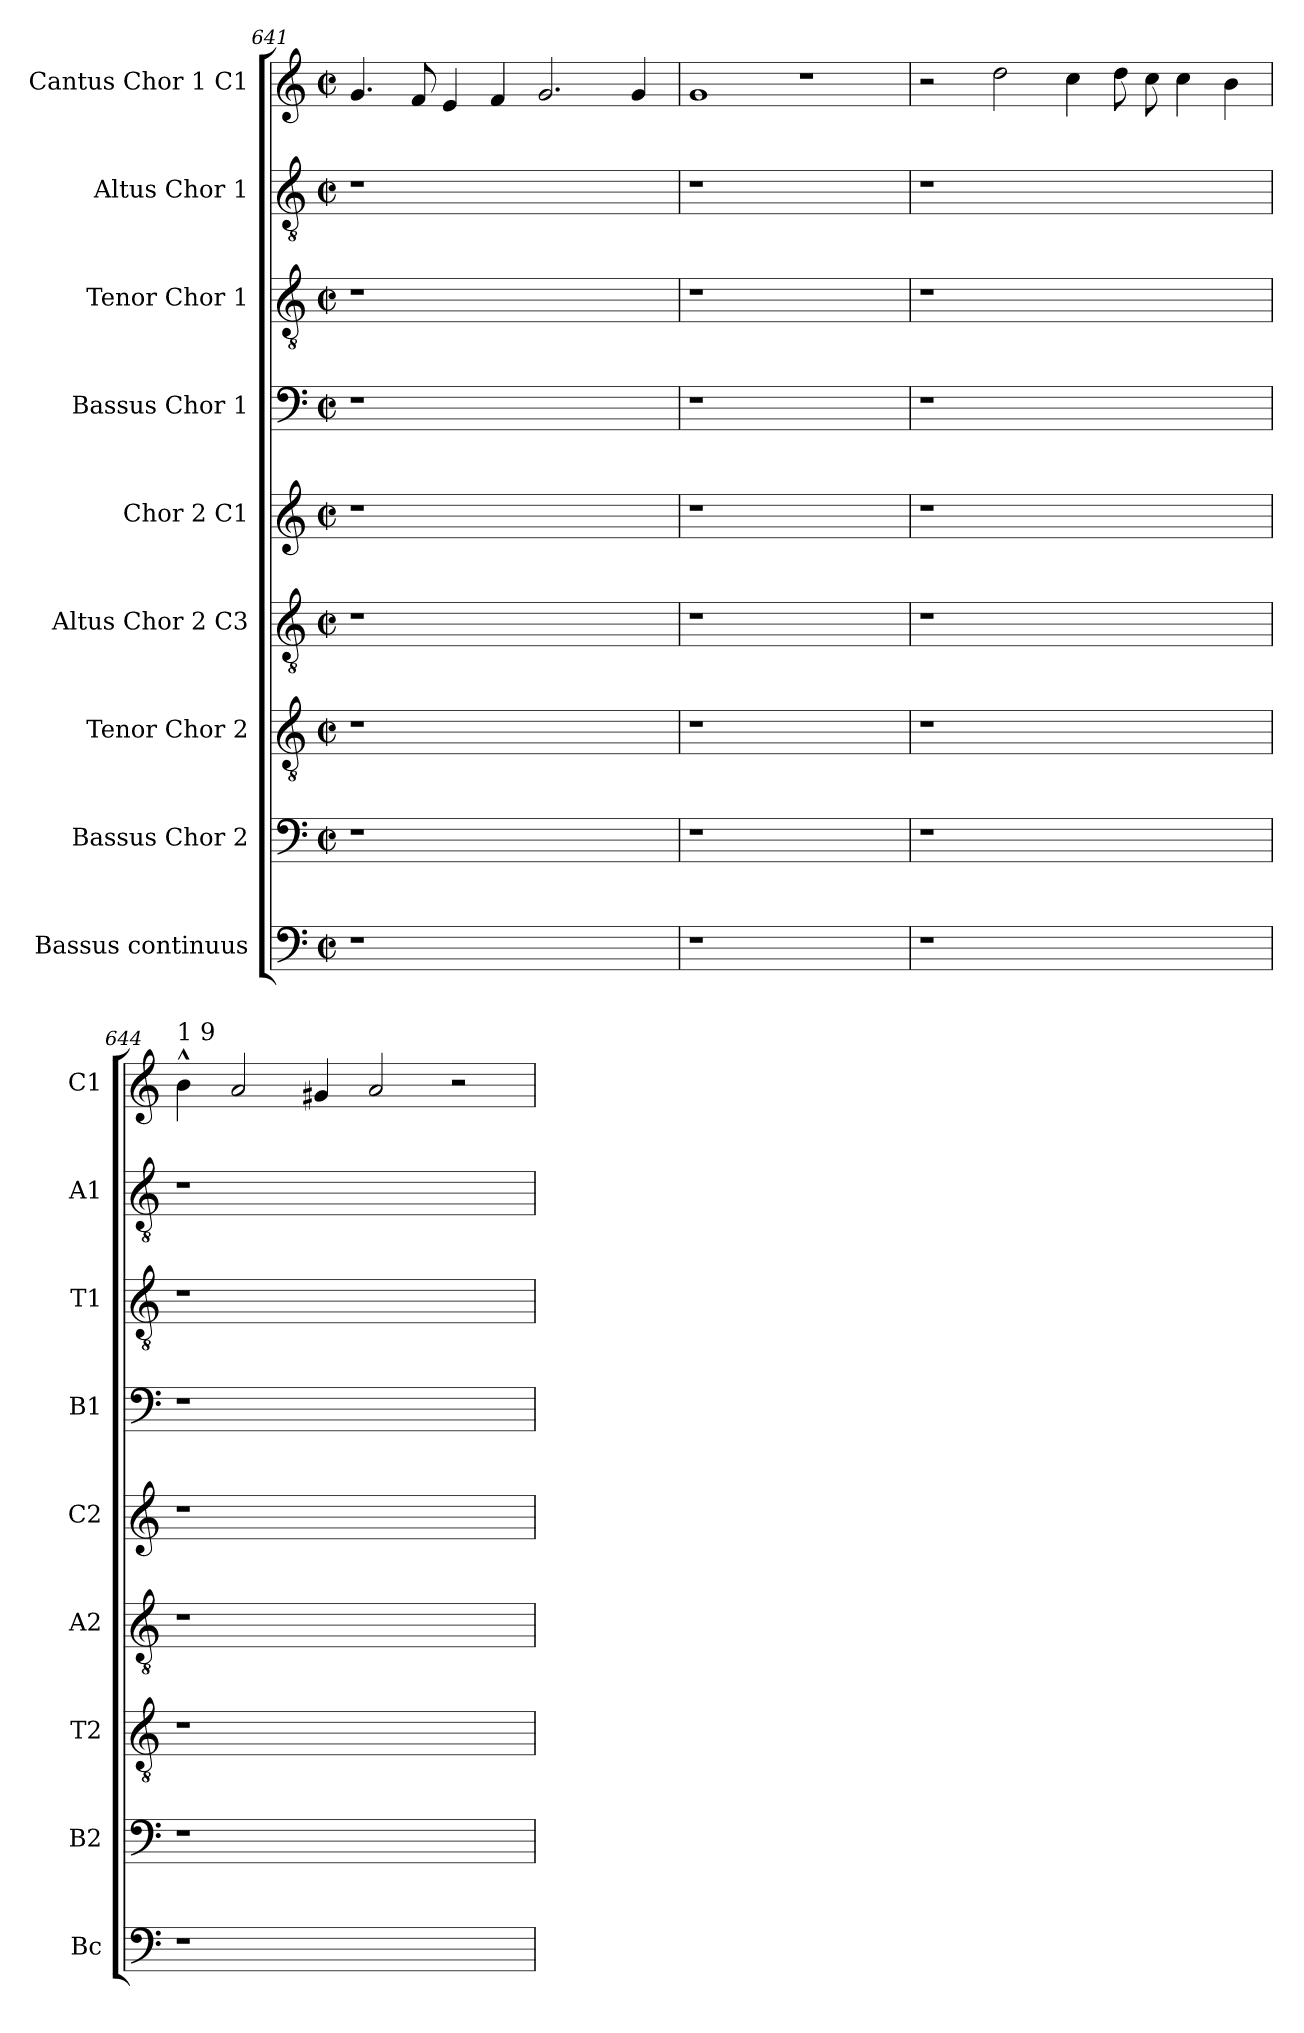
**kern	**kern	**kern	**kern	**kern	**kern	**kern	**kern	**kern
*part9	*part8	*part7	*part6	*part5	*part4	*part3	*part2	*part1
*staff9	*staff8	*staff7	*staff6	*staff5	*staff4	*staff3	*staff2	*staff1
*I"Bassus continuus	*I"Bassus Chor 2	*I"Tenor Chor 2	*I"Altus Chor 2 C3	*I"Chor 2 C1	*I"Bassus Chor 1	*I"Tenor Chor 1	*I"Altus Chor 1	*I"Cantus Chor 1 C1
*I'Bc	*I'B2	*I'T2	*I'A2	*I'C2	*I'B1	*I'T1	*I'A1	*I'C1
*clefF4	*clefF4	*clefGv2	*clefGv2	*clefG2	*clefF4	*clefGv2	*clefGv2	*clefG2
*ITrd7c12	*	*	*	*	*	*	*	*
*k[]	*k[]	*k[]	*k[]	*k[]	*k[]	*k[]	*k[]	*k[]
*C:	*C:	*C:	*C:	*C:	*C:	*C:	*C:	*C:
*M2/2	*M2/2	*M2/2	*M2/2	*M2/2	*M2/2	*M2/2	*M2/2	*M2/2
*met(c|)	*met(c|)	*met(c|)	*met(c|)	*met(c|)	*met(c|)	*met(c|)	*met(c|)	*met(c|)
=641	=641	=641	=641	=641	=641	=641	=641	=641
1r	1r	1r	1r	1r	1r	1r	1r	4.g/
.	.	.	.	.	.	.	.	8f/
.	.	.	.	.	.	.	.	4e/
.	.	.	.	.	.	.	.	4f/
1ryy	1ryy	1ryy	1ryy	1ryy	1ryy	1ryy	1ryy	2.g/
.	.	.	.	.	.	.	.	4g/
=642	=642	=642	=642	=642	=642	=642	=642	=642
1r	1r	1r	1r	1r	1r	1r	1r	1g
1ryy	1ryy	1ryy	1ryy	1ryy	1ryy	1ryy	1ryy	1r
=643	=643	=643	=643	=643	=643	=643	=643	=643
1r	1r	1r	1r	1r	1r	1r	1r	2r
.	.	.	.	.	.	.	.	2dd\
1ryy	1ryy	1ryy	1ryy	1ryy	1ryy	1ryy	1ryy	4cc\
.	.	.	.	.	.	.	.	8dd\
.	.	.	.	.	.	.	.	8cc\
.	.	.	.	.	.	.	.	4cc\
.	.	.	.	.	.	.	.	4b\
!!LO:LB:g=z
=644	=644	=644	=644	=644	=644	=644	=644	=644
!	!	!	!	!	!	!	!	!LO:TX:a:t=1 9
1r	1r	1r	1r	1r	1r	1r	1r	4b^^>\
.	.	.	.	.	.	.	.	2a/
.	.	.	.	.	.	.	.	4g#X/
1ryy	1ryy	1ryy	1ryy	1ryy	1ryy	1ryy	1ryy	2a/
.	.	.	.	.	.	.	.	2r
=	=	=	=	=	=	=	=	=
*-	*-	*-	*-	*-	*-	*-	*-	*-
